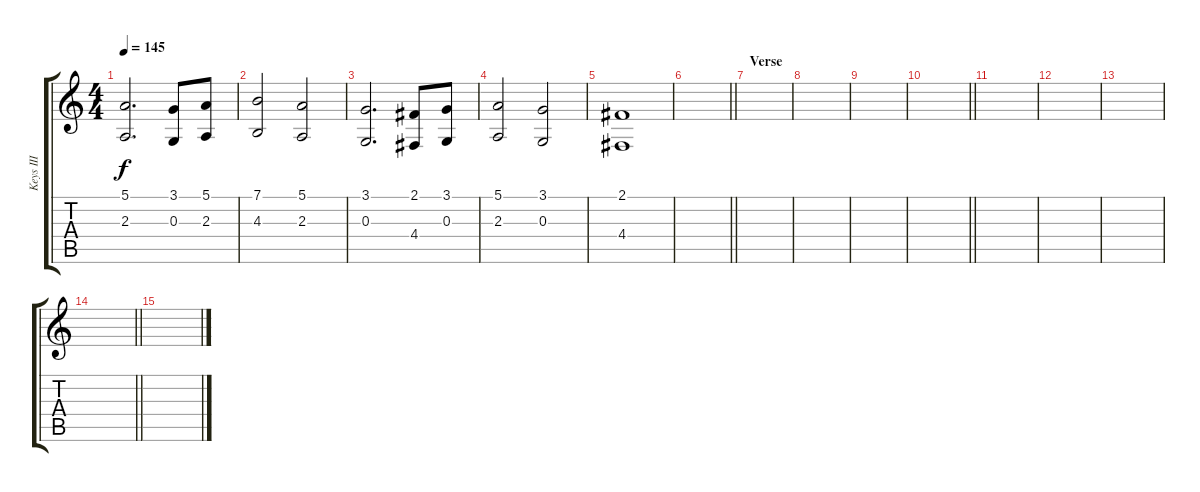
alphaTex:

\track ("Keys III" "Keys III") {instrument pad4choir}
\staff {score tabs}
\tuning (E4 B3 G3 D3 A2 E2) {hide}
\ts (4 4)
\tempo 145
\clef g2
\ks c
(5.1 2.3).2{d dy f} (3.1 0.3).8 (5.1 2.3).8 |
(7.1 4.3).2 (5.1 2.3).2 |
(3.1 0.3).2{d} (2.1 4.4).8 (3.1 0.3).8 |
(5.1 2.3).2 (3.1 0.3).2 |
(2.1 4.4).1 |
\barLineRight lightlight
|
\section ("" "Verse")
|
|
|
\barLineRight lightlight
|
\section ("" "")
|
|
|
\barLineRight lightlight
|
\section ("" "")
